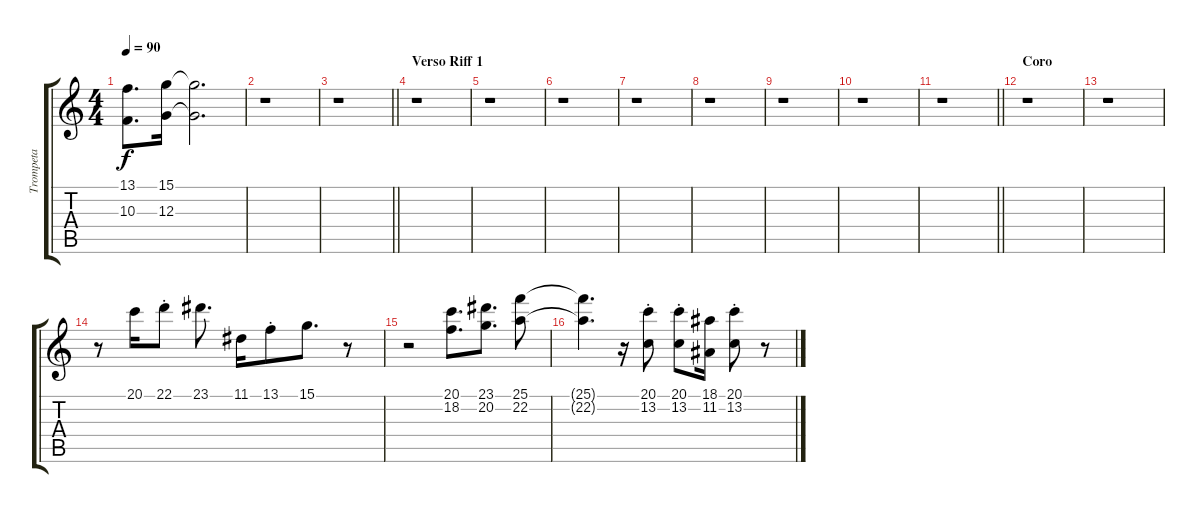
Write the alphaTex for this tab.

\track ("Trompeta" "Trompeta") {instrument trumpet}
\staff {score tabs}
\tuning (E4 B3 G3 D3 A2 E2) {hide}
\ts (4 4)
\tempo 90
\clef g2
\ks c
(13.1 10.3).8{d dy f} (15.1 12.3).16 (15.1{t} 12.3{t}).2{d} |
r.1 |
\barLineRight lightlight
r.1 |
\section ("" "Verso Riff 1")
r.1 |
r.1 |
r.1 |
r.1 |
r.1 |
r.1 |
r.1 |
\barLineRight lightlight
r.1 |
\section ("" "Coro")
r.1 |
r.1 |
r.8 20.1.16 22.1{st}.8 23.1.8{d} 11.1.16 13.1{st}.8 15.1.8{d} r.8 |
r.2 (20.1 18.2).8{d} (23.1 20.2).8{d} (25.1 22.2).8 |
(25.1{t} 22.2{t}).4{d} r.16 (20.1{st} 13.2{st}).8 (20.1{st} 13.2{st}).8 (18.1 11.2).16 (20.1{st} 13.2{st}).8 r.8
